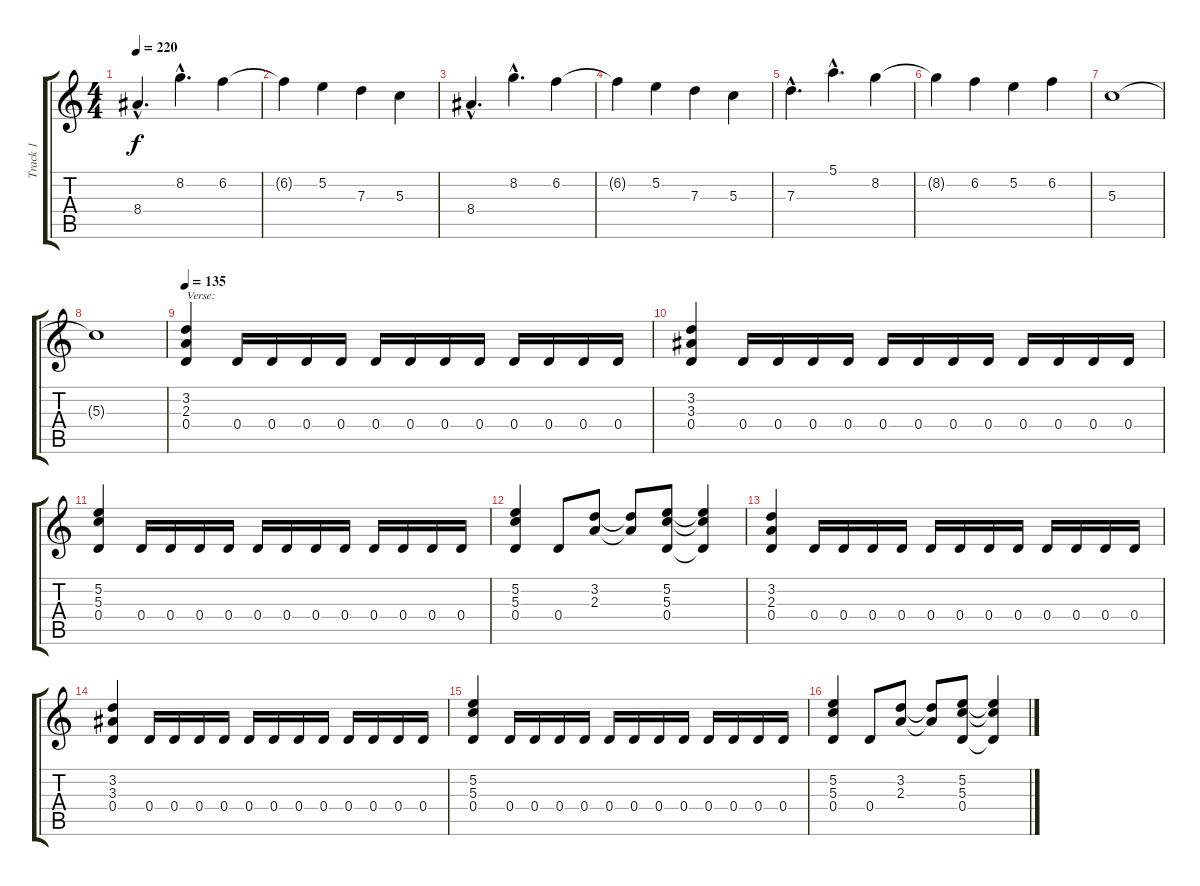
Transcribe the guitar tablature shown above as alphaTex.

\track ("Track 1" "Track 1") {instrument overdrivenguitar}
\staff {score tabs}
\tuning (E4 B3 G3 D3 A2 E2) {hide}
\ts (4 4)
\tempo 220
\clef g2
\ks c
8.4{hac}.4{d dy f} 8.2{hac}.4{d} 6.2.4 |
6.2{t}.4 5.2.4 7.3.4 5.3.4 |
8.4{hac}.4{d} 8.2{hac}.4{d} 6.2.4 |
6.2{t}.4 5.2.4 7.3.4 5.3.4 |
7.3{hac}.4{d} 5.1{hac}.4{d} 8.2.4 |
8.2{t}.4 6.2.4 5.2.4 6.2.4 |
5.3.1 |
5.3{t}.1 |
\tempo 135
(3.2 2.3 0.4).4{txt "Verse:"} 0.4.16 0.4.16 0.4.16 0.4.16 0.4.16 0.4.16 0.4.16 0.4.16 0.4.16 0.4.16 0.4.16 0.4.16 |
(3.2 3.3 0.4).4 0.4.16 0.4.16 0.4.16 0.4.16 0.4.16 0.4.16 0.4.16 0.4.16 0.4.16 0.4.16 0.4.16 0.4.16 |
(5.2 5.3 0.4).4 0.4.16 0.4.16 0.4.16 0.4.16 0.4.16 0.4.16 0.4.16 0.4.16 0.4.16 0.4.16 0.4.16 0.4.16 |
(5.2 5.3 0.4).4 0.4.8 (3.2 2.3).8 (3.2{t} 2.3{t}).8 (5.2 5.3 0.4).8 (5.2{t} 5.3{t} 0.4{t}).4 |
(3.2 2.3 0.4).4 0.4.16 0.4.16 0.4.16 0.4.16 0.4.16 0.4.16 0.4.16 0.4.16 0.4.16 0.4.16 0.4.16 0.4.16 |
(3.2 3.3 0.4).4 0.4.16 0.4.16 0.4.16 0.4.16 0.4.16 0.4.16 0.4.16 0.4.16 0.4.16 0.4.16 0.4.16 0.4.16 |
(5.2 5.3 0.4).4 0.4.16 0.4.16 0.4.16 0.4.16 0.4.16 0.4.16 0.4.16 0.4.16 0.4.16 0.4.16 0.4.16 0.4.16 |
(5.2 5.3 0.4).4 0.4.8 (3.2 2.3).8 (3.2{t} 2.3{t}).8 (5.2 5.3 0.4).8 (5.2{t} 5.3{t} 0.4{t}).4
